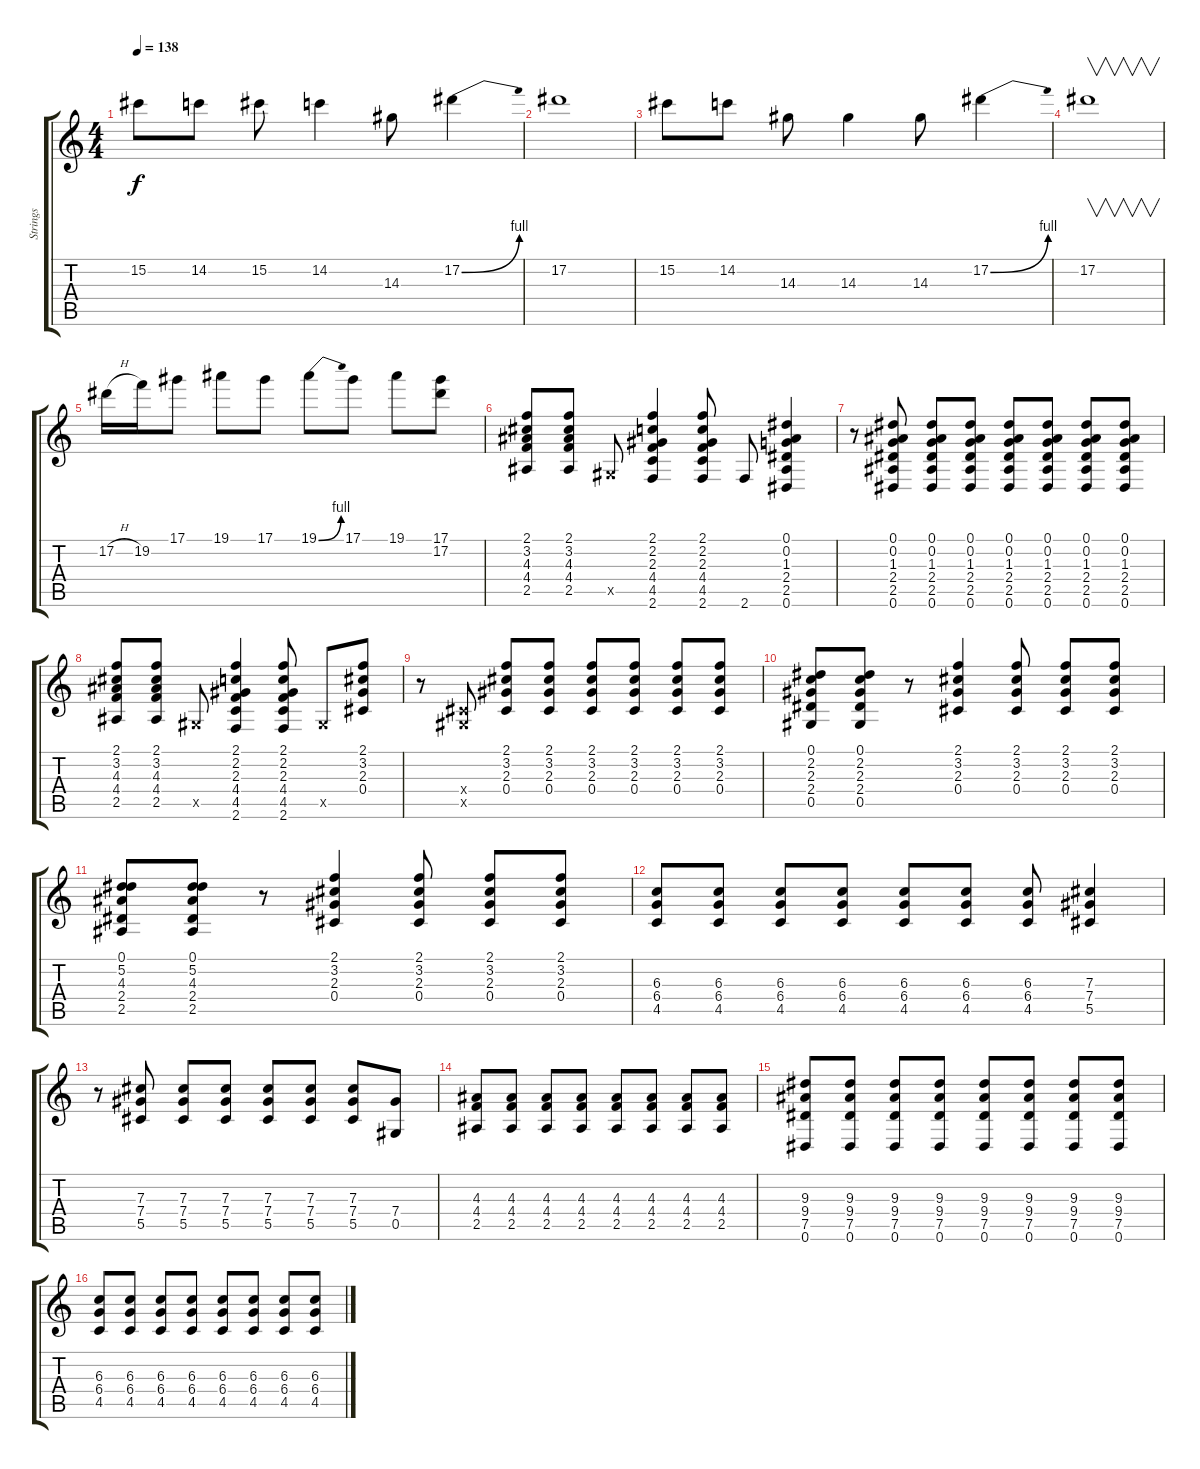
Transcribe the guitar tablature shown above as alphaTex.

\track ("Strings" "Strings") {instrument overdrivenguitar}
\staff {score tabs}
\tuning (Eb4 Bb3 Gb3 Db3 Ab2 Eb2) {hide}
\ts (4 4)
\tempo 138
\clef g2
\ks c
15.2.8{dy f} 14.2.8 15.2.8 14.2.4 14.3.8 17.2{be (bend 0 0 60 4)}.4 |
17.2.1 |
15.2.8 14.2.8 14.3.8 14.3.4 14.3.8 17.2{be (bend 0 0 60 4)}.4 |
17.2.1{v} |
17.2{h}.16 19.2.16 17.1.8 19.1.8 17.1.8 19.1{be (bend 0 0 60 4)}.8 17.1.8 19.1.8 (17.1 17.2).8 |
(2.1 3.2 4.3 4.4 2.5).8 (2.1 3.2 4.3 4.4 2.5).8 0.5{x}.8 (2.1 2.2 2.3 4.4 4.5 2.6).4 (2.1 2.2 2.3 4.4 4.5 2.6).8 2.6.8 (0.1 0.2 1.3 2.4 2.5 0.6).4 |
r.8 (0.1 0.2 1.3 2.4 2.5 0.6).8 (0.1 0.2 1.3 2.4 2.5 0.6).8 (0.1 0.2 1.3 2.4 2.5 0.6).8 (0.1 0.2 1.3 2.4 2.5 0.6).8 (0.1 0.2 1.3 2.4 2.5 0.6).8 (0.1 0.2 1.3 2.4 2.5 0.6).8 (0.1 0.2 1.3 2.4 2.5 0.6).8 |
(2.1 3.2 4.3 4.4 2.5).8 (2.1 3.2 4.3 4.4 2.5).8 0.5{x}.8 (2.1 2.2 2.3 4.4 4.5 2.6).4 (2.1 2.2 2.3 4.4 4.5 2.6).8 0.5{x}.8 (2.1 3.2 2.3 0.4).8 |
r.8 (0.4{x} 0.5{x}).8 (2.1 3.2 2.3 0.4).8 (2.1 3.2 2.3 0.4).8 (2.1 3.2 2.3 0.4).8 (2.1 3.2 2.3 0.4).8 (2.1 3.2 2.3 0.4).8 (2.1 3.2 2.3 0.4).8 |
(0.1 2.2 2.3 2.4 0.5).8 (0.1 2.2 2.3 2.4 0.5).8 r.8 (2.1 3.2 2.3 0.4).4 (2.1 3.2 2.3 0.4).8 (2.1 3.2 2.3 0.4).8 (2.1 3.2 2.3 0.4).8 |
(0.1 5.2 4.3 2.4 2.5).8 (0.1 5.2 4.3 2.4 2.5).8 r.8 (2.1 3.2 2.3 0.4).4 (2.1 3.2 2.3 0.4).8 (2.1 3.2 2.3 0.4).8 (2.1 3.2 2.3 0.4).8 |
(6.3 6.4 4.5).8 (6.3 6.4 4.5).8 (6.3 6.4 4.5).8 (6.3 6.4 4.5).8 (6.3 6.4 4.5).8 (6.3 6.4 4.5).8 (6.3 6.4 4.5).8 (7.3 7.4 5.5).4 |
r.8 (7.3 7.4 5.5).8 (7.3 7.4 5.5).8 (7.3 7.4 5.5).8 (7.3 7.4 5.5).8 (7.3 7.4 5.5).8 (7.3 7.4 5.5).8 (7.4 0.5).8 |
(4.3 4.4 2.5).8 (4.3 4.4 2.5).8 (4.3 4.4 2.5).8 (4.3 4.4 2.5).8 (4.3 4.4 2.5).8 (4.3 4.4 2.5).8 (4.3 4.4 2.5).8 (4.3 4.4 2.5).8 |
(9.3 9.4 7.5 0.6).8 (9.3 9.4 7.5 0.6).8 (9.3 9.4 7.5 0.6).8 (9.3 9.4 7.5 0.6).8 (9.3 9.4 7.5 0.6).8 (9.3 9.4 7.5 0.6).8 (9.3 9.4 7.5 0.6).8 (9.3 9.4 7.5 0.6).8 |
(6.3 6.4 4.5).8 (6.3 6.4 4.5).8 (6.3 6.4 4.5).8 (6.3 6.4 4.5).8 (6.3 6.4 4.5).8 (6.3 6.4 4.5).8 (6.3 6.4 4.5).8 (6.3 6.4 4.5).8
